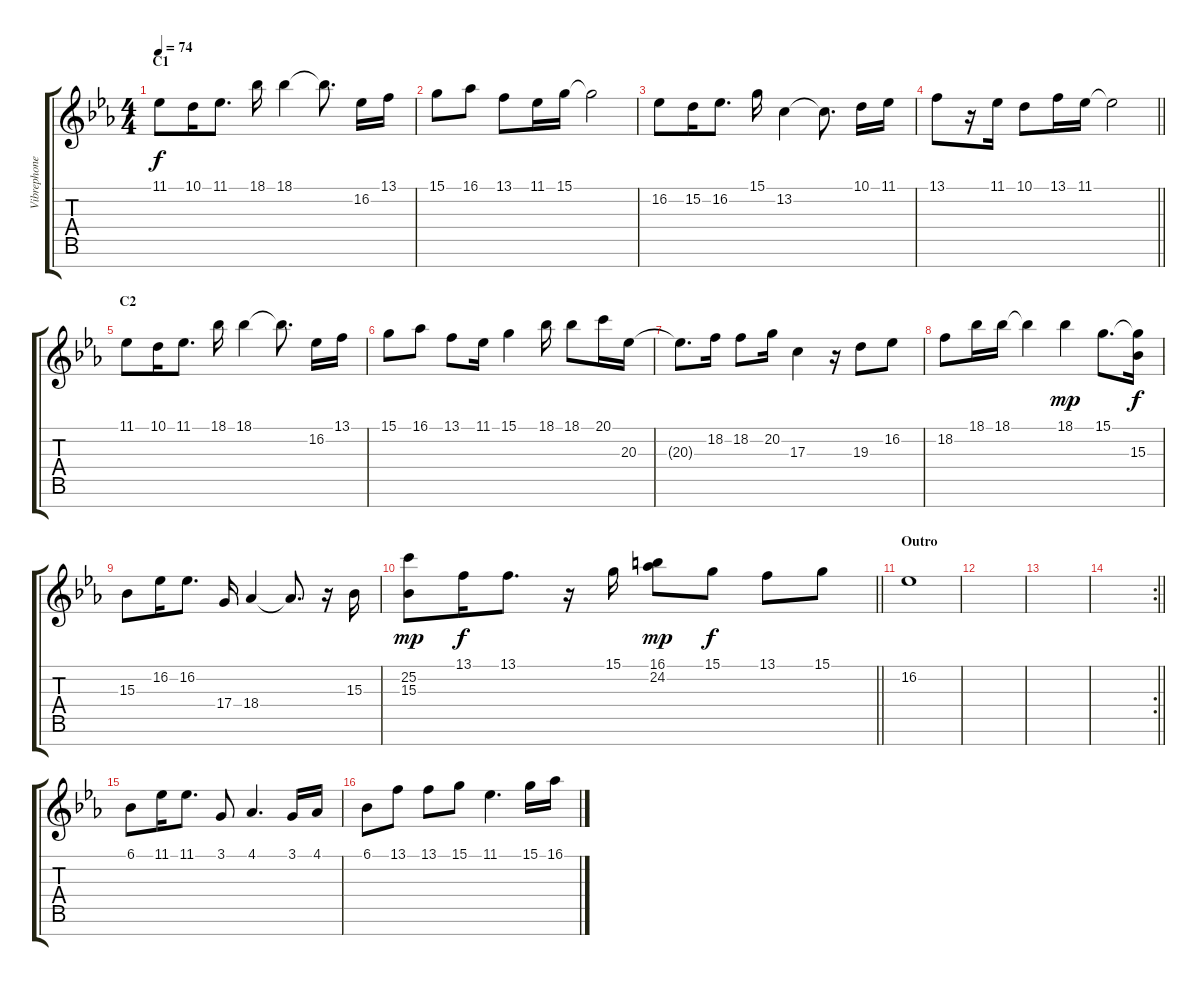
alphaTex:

\track ("Vibrephone" "Vibrephone") {instrument vibraphone}
\staff {score tabs}
\tuning (E4 B3 G3 D3 A2 E2 B1) {hide}
\ts (4 4)
\section ("" "C1")
\tempo 74
\clef g2
\ks eb
11.1.8{dy f} 10.1.16 11.1.8{d} 18.1.16 18.1.4 18.1{t}.8{d} 16.2.16 13.1.16 |
15.1.8 16.1.8 13.1.8 11.1.16 15.1.16 15.1{t}.2 |
16.2.8 15.2.16 16.2.8{d} 15.1.16 13.2.4 13.2{t}.8{d} 10.1.16 11.1.16 |
\barLineRight lightlight
13.1.8 r.16 11.1.16 10.1.8 13.1.16 11.1.16 11.1{t}.2 |
\section ("" "C2")
11.1.8 10.1.16 11.1.8{d} 18.1.16 18.1.4 18.1{t}.8{d} 16.2.16 13.1.16 |
15.1.8 16.1.8 13.1.8 11.1.16 15.1.4 18.1.16 18.1.8 20.1.16 20.3.16 |
20.3{t}.8{d} 18.2.16 18.2.8 20.2.16 17.3.4 r.16 19.3.8 16.2.8 |
18.2.8 18.1.16 18.1.16 18.1{t}.4 18.1.4{dy mp} 15.1.8{d} (15.1{t} 15.3).16{dy f} |
15.3.8 16.2.16 16.2.8{d} 17.4.16 18.4.4 18.4{t}.8{d} r.16 15.3.16 |
\barLineRight lightlight
(25.2 15.3).8{dy mp} 13.1.16{dy f} 13.1.8{d} r.16 15.1.16 (16.1 24.2).8{dy mp} 15.1.8{dy f} 13.1.8 15.1.8 |
\section ("" "Outro")
16.2.1{volume 4} |
|
|
\rc 2
\barLineRight lightlight
|
6.1.8 11.1.16 11.1.8{d} 3.1.8 4.1.4{d} 3.1.16 4.1.16 |
6.1.8 13.1.8 13.1.8 15.1.8 11.1.4{d} 15.1.16 16.1.16
